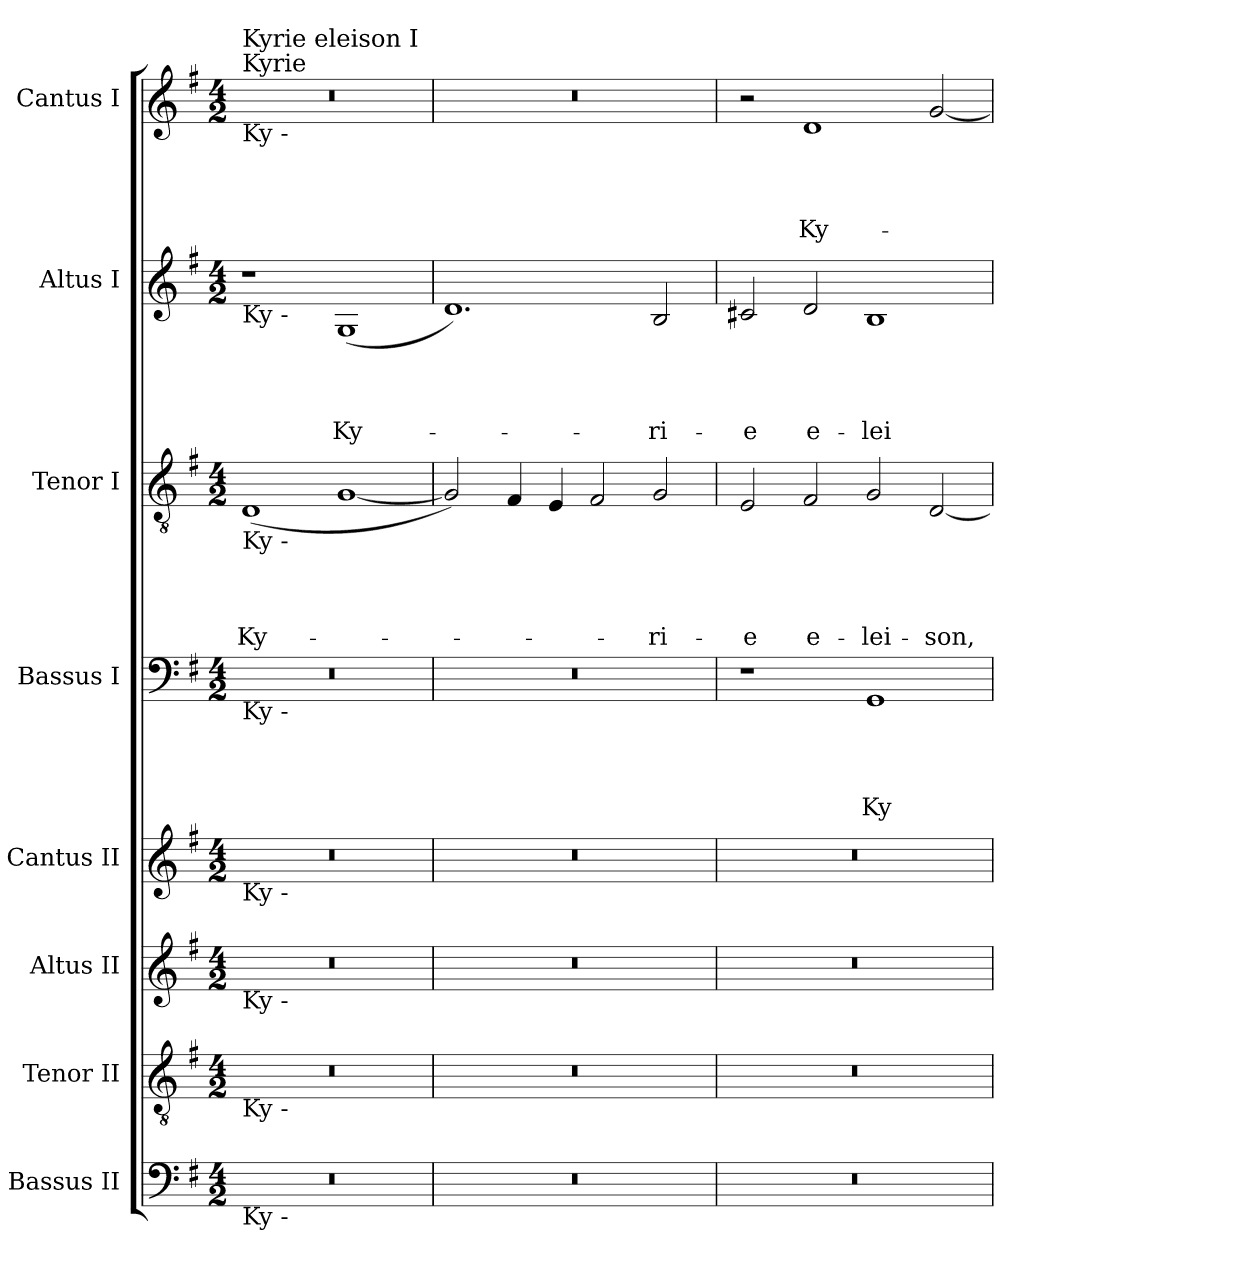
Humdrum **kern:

**kern	**kern	**kern	**kern	**kern	**text	**text	**text	**text	**kern	**text	**text	**text	**text	**kern	**text	**text	**text	**text	**kern	**text	**text	**text	**text
*part8	*part7	*part6	*part5	*part4	*part4	*part4	*part4	*part4	*part3	*part3	*part3	*part3	*part3	*part2	*part2	*part2	*part2	*part2	*part1	*part1	*part1	*part1	*part1
*staff8	*staff7	*staff6	*staff5	*staff4	*staff4	*staff4	*staff4	*staff4	*staff3	*staff3	*staff3	*staff3	*staff3	*staff2	*staff2	*staff2	*staff2	*staff2	*staff1	*staff1	*staff1	*staff1	*staff1
*I"Bassus II	*I"Tenor II	*I"Altus II	*I"Cantus II	*I"Bassus I	*	*	*	*	*I"Tenor I	*	*	*	*	*I"Altus I	*	*	*	*	*I"Cantus I	*	*	*	*
*I'B II	*I'T II	*I'A II	*I'C II	*I'B I	*	*	*	*	*I'T I	*	*	*	*	*I'A I	*	*	*	*	*I'C I	*	*	*	*
!!LO:PB:g=z
*clefF4	*clefGv2	*clefG2	*clefG2	*clefF4	*	*	*	*	*clefGv2	*	*	*	*	*clefG2	*	*	*	*	*clefG2	*	*	*	*
*k[f#]	*k[f#]	*k[f#]	*k[f#]	*k[f#]	*	*	*	*	*k[f#]	*	*	*	*	*k[f#]	*	*	*	*	*k[f#]	*	*	*	*
*G:	*G:	*G:	*G:	*G:	*	*	*	*	*G:	*	*	*	*	*G:	*	*	*	*	*G:	*	*	*	*
*M4/2	*M4/2	*M4/2	*M4/2	*M4/2	*	*	*	*	*M4/2	*	*	*	*	*M4/2	*	*	*	*	*M4/2	*	*	*	*
=1	=1	=1	=1	=1	=1	=1	=1	=1	=1	=1	=1	=1	=1	=1	=1	=1	=1	=1	=1	=1	=1	=1	=1
!	!	!	!	!	!	!	!	!	!	!	!	!	!	!	!	!	!	!	!LO:TX:a:t=Kyrie	!	!	!	!
!	!	!	!	!	!	!	!	!	!	!	!	!	!	!	!	!	!	!	!LO:TX:b:t=Ky -	!	!	!	!
!	!	!	!	!	!	!	!	!	!	!	!	!	!	!	!	!	!	!	!LO:TX:a:t=Kyrie eleison I	!	!	!	!
!	!	!	!	!	!	!	!	!	!	!	!	!	!	!LO:TX:b:t=Ky -	!	!	!	!	!	!	!	!	!
!	!	!	!	!	!	!	!	!	!LO:TX:b:t=Ky -	!	!	!	!	!	!	!	!	!	!	!	!	!	!
!	!	!	!	!LO:TX:b:t=Ky -	!	!	!	!	!	!	!	!	!	!	!	!	!	!	!	!	!	!	!
!	!	!	!LO:TX:b:t=Ky -	!	!	!	!	!	!	!	!	!	!	!	!	!	!	!	!	!	!	!	!
!	!	!LO:TX:b:t=Ky -	!	!	!	!	!	!	!	!	!	!	!	!	!	!	!	!	!	!	!	!	!
!	!LO:TX:b:t=Ky -	!	!	!	!	!	!	!	!	!	!	!	!	!	!	!	!	!	!	!	!	!	!
!LO:TX:b:t=Ky -	!	!	!	!	!	!	!	!	!	!	!	!	!	!	!	!	!	!	!	!	!	!	!
!	!	!	!	!	!	!	!	!	!	!	!	!	!LO:LY:b	!	!	!	!	!	!	!	!	!	!
0r	0r	0r	0r	0r	.	.	.	.	(<1D	.	.	.	Ky-	1r	.	.	.	.	0r	.	.	.	.
!	!	!	!	!	!	!	!	!	!	!	!	!	!	!	!	!	!	!LO:LY:b	!	!	!	!	!
.	.	.	.	.	.	.	.	.	[1G	.	.	.	.	(<1G	.	.	.	Ky-	.	.	.	.	.
=2	=2	=2	=2	=2	=2	=2	=2	=2	=2	=2	=2	=2	=2	=2	=2	=2	=2	=2	=2	=2	=2	=2	=2
0r	0r	0r	0r	0r	.	.	.	.	2G/])	.	.	.	.	1.d)	.	.	.	.	0r	.	.	.	.
.	.	.	.	.	.	.	.	.	4F#/	.	.	.	.	.	.	.	.	.	.	.	.	.	.
.	.	.	.	.	.	.	.	.	4E/	.	.	.	.	.	.	.	.	.	.	.	.	.	.
.	.	.	.	.	.	.	.	.	2F#/	.	.	.	.	.	.	.	.	.	.	.	.	.	.
!	!	!	!	!	!	!	!	!	!	!	!	!	!LO:LY:b	!	!	!	!	!	!	!	!	!	!
!	!	!	!	!	!	!	!	!	!	!	!	!	!	!	!	!	!	!LO:LY:b	!	!	!	!	!
.	.	.	.	.	.	.	.	.	2G/	.	.	.	-ri-	2B/	.	.	.	-ri-	.	.	.	.	.
=3	=3	=3	=3	=3	=3	=3	=3	=3	=3	=3	=3	=3	=3	=3	=3	=3	=3	=3	=3	=3	=3	=3	=3
!	!	!	!	!	!	!	!	!	!	!	!	!	!LO:LY:b	!	!	!	!	!	!	!	!	!	!
!	!	!	!	!	!	!	!	!	!	!	!	!	!	!	!	!	!	!LO:LY:b	!	!	!	!	!
0r	0r	0r	0r	1r	.	.	.	.	2E/	.	.	.	-e	2c#X/	.	.	.	-e	2r	.	.	.	.
!	!	!	!	!	!	!	!	!	!	!	!	!	!LO:LY:b	!	!	!	!	!	!	!	!	!	!
!	!	!	!	!	!	!	!	!	!	!	!	!	!	!	!	!	!	!LO:LY:b	!	!	!	!	!
!	!	!	!	!	!	!	!	!	!	!	!	!	!	!	!	!	!	!	!	!	!	!	!LO:LY:b
.	.	.	.	.	.	.	.	.	2F#/	.	.	.	e-	2d/	.	.	.	e-	1d	.	.	.	Ky-
!	!	!	!	!	!	!	!	!LO:LY:b	!	!	!	!	!	!	!	!	!	!	!	!	!	!	!
!	!	!	!	!	!	!	!	!	!	!	!	!	!LO:LY:b	!	!	!	!	!	!	!	!	!	!
!	!	!	!	!	!	!	!	!	!	!	!	!	!	!	!	!	!	!LO:LY:b	!	!	!	!	!
.	.	.	.	1GG	.	.	.	Ky-	2G/	.	.	.	-lei-	1B	.	.	.	-lei-	.	.	.	.	.
!	!	!	!	!	!	!	!	!	!	!	!	!	!LO:LY:b	!	!	!	!	!	!	!	!	!	!
.	.	.	.	.	.	.	.	.	[2D/	.	.	.	-son,	.	.	.	.	.	[2g/	.	.	.	.
=	=	=	=	=	=	=	=	=	=	=	=	=	=	=	=	=	=	=	=	=	=	=	=
*-	*-	*-	*-	*-	*-	*-	*-	*-	*-	*-	*-	*-	*-	*-	*-	*-	*-	*-	*-	*-	*-	*-	*-
